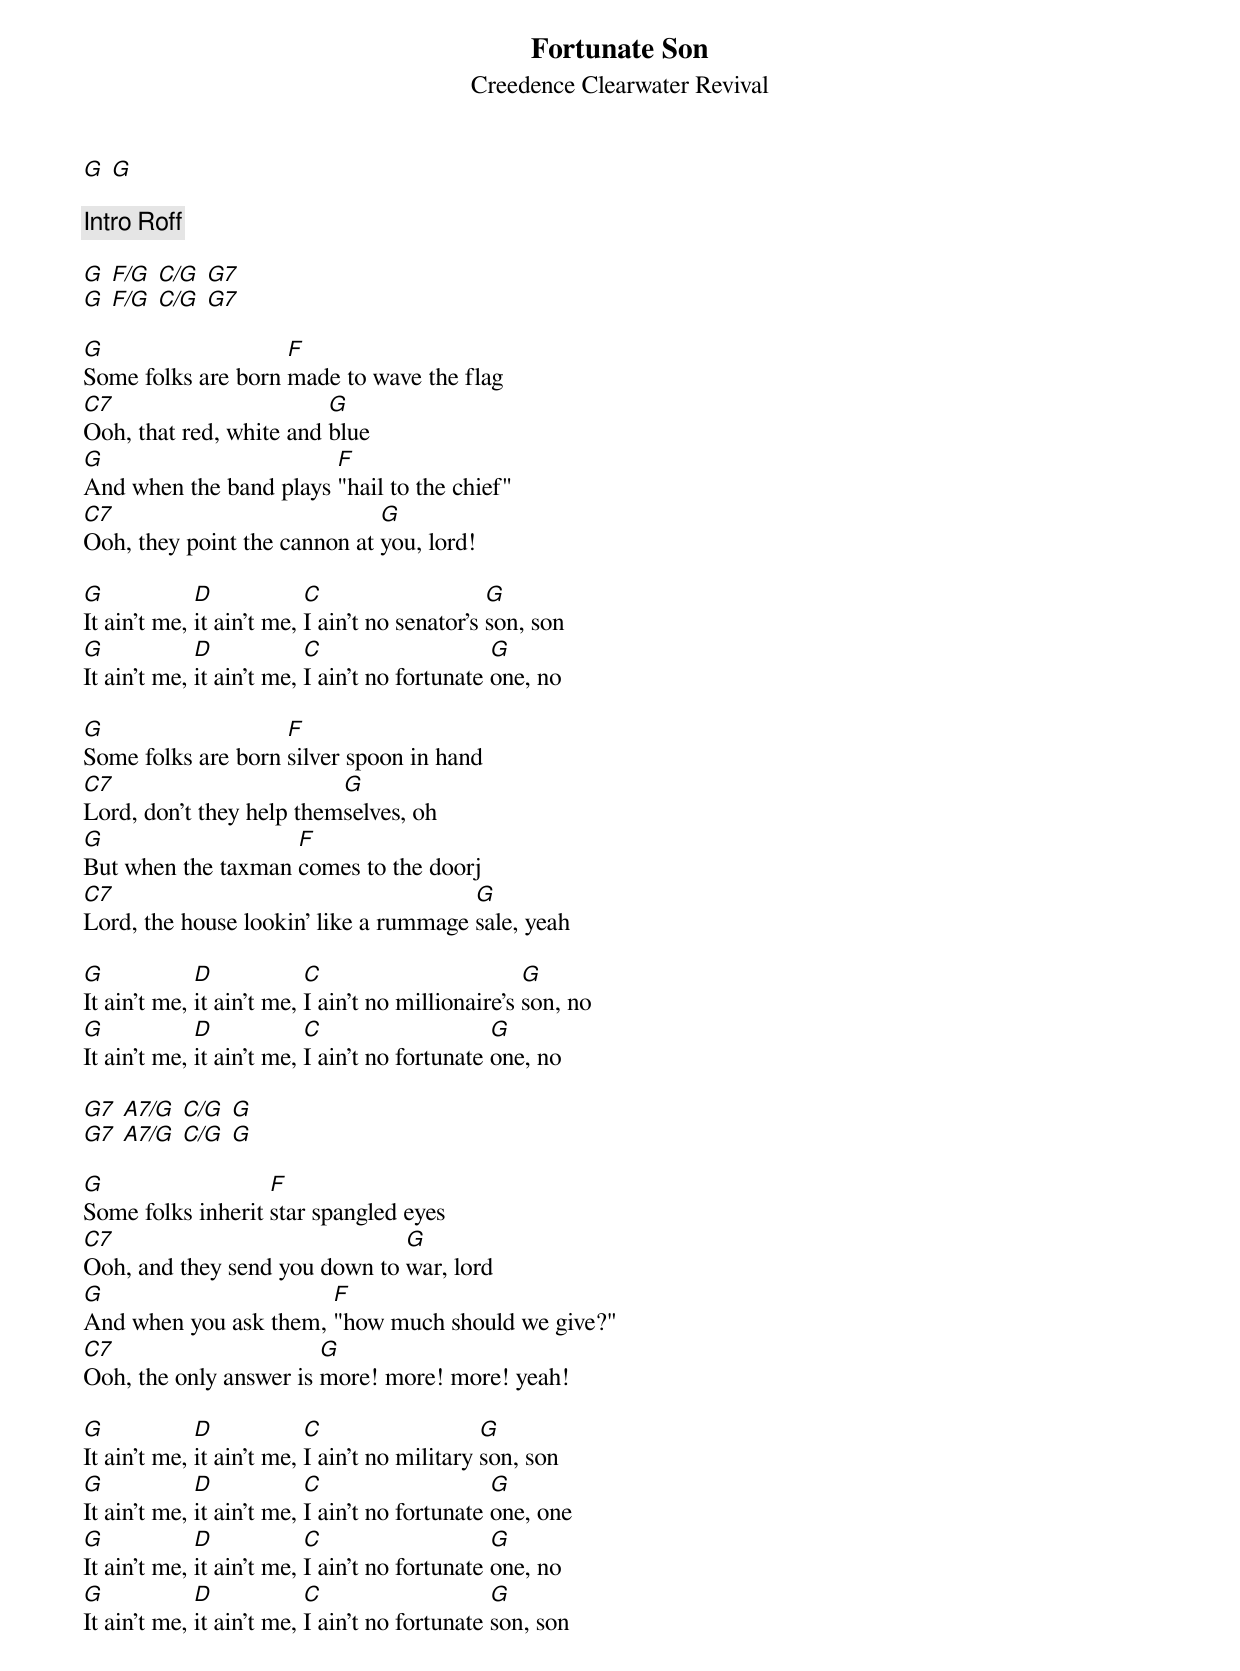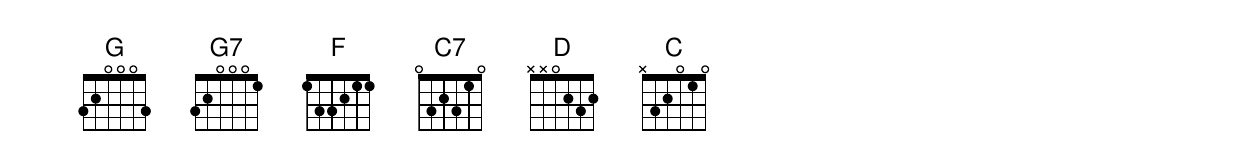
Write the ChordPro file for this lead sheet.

{title: Fortunate Son}
{subtitle: Creedence Clearwater Revival}

[G] [G]

{comment: Intro Roff}

[G] [F/G] [C/G] [G7]
[G] [F/G] [C/G] [G7]

[G]Some folks are born [F]made to wave the flag
[C7]Ooh, that red, white and [G]blue
[G]And when the band plays [F]"hail to the chief"
[C7]Ooh, they point the cannon at [G]you, lord!

[G]It ain't me, [D]it ain't me, [C]I ain't no senator's [G]son, son
[G]It ain't me, [D]it ain't me, [C]I ain't no fortunate [G]one, no

[G]Some folks are born [F]silver spoon in hand
[C7]Lord, don't they help them[G]selves, oh
[G]But when the taxman [F]comes to the doorj
[C7]Lord, the house lookin' like a rummage [G]sale, yeah

[G]It ain't me, [D]it ain't me, [C]I ain't no millionaire's [G]son, no
[G]It ain't me, [D]it ain't me, [C]I ain't no fortunate [G]one, no

[G7] [A7/G] [C/G] [G]
[G7] [A7/G] [C/G] [G]

[G]Some folks inherit [F]star spangled eyes
[C7]Ooh, and they send you down to [G]war, lord
[G]And when you ask them, [F]"how much should we give?"
[C7]Ooh, the only answer is [G]more! more! more! yeah!

[G]It ain't me, [D]it ain't me, [C]I ain't no military [G]son, son
[G]It ain't me, [D]it ain't me, [C]I ain't no fortunate [G]one, one
[G]It ain't me, [D]it ain't me, [C]I ain't no fortunate [G]one, no
[G]It ain't me, [D]it ain't me, [C]I ain't no fortunate [G]son, son
